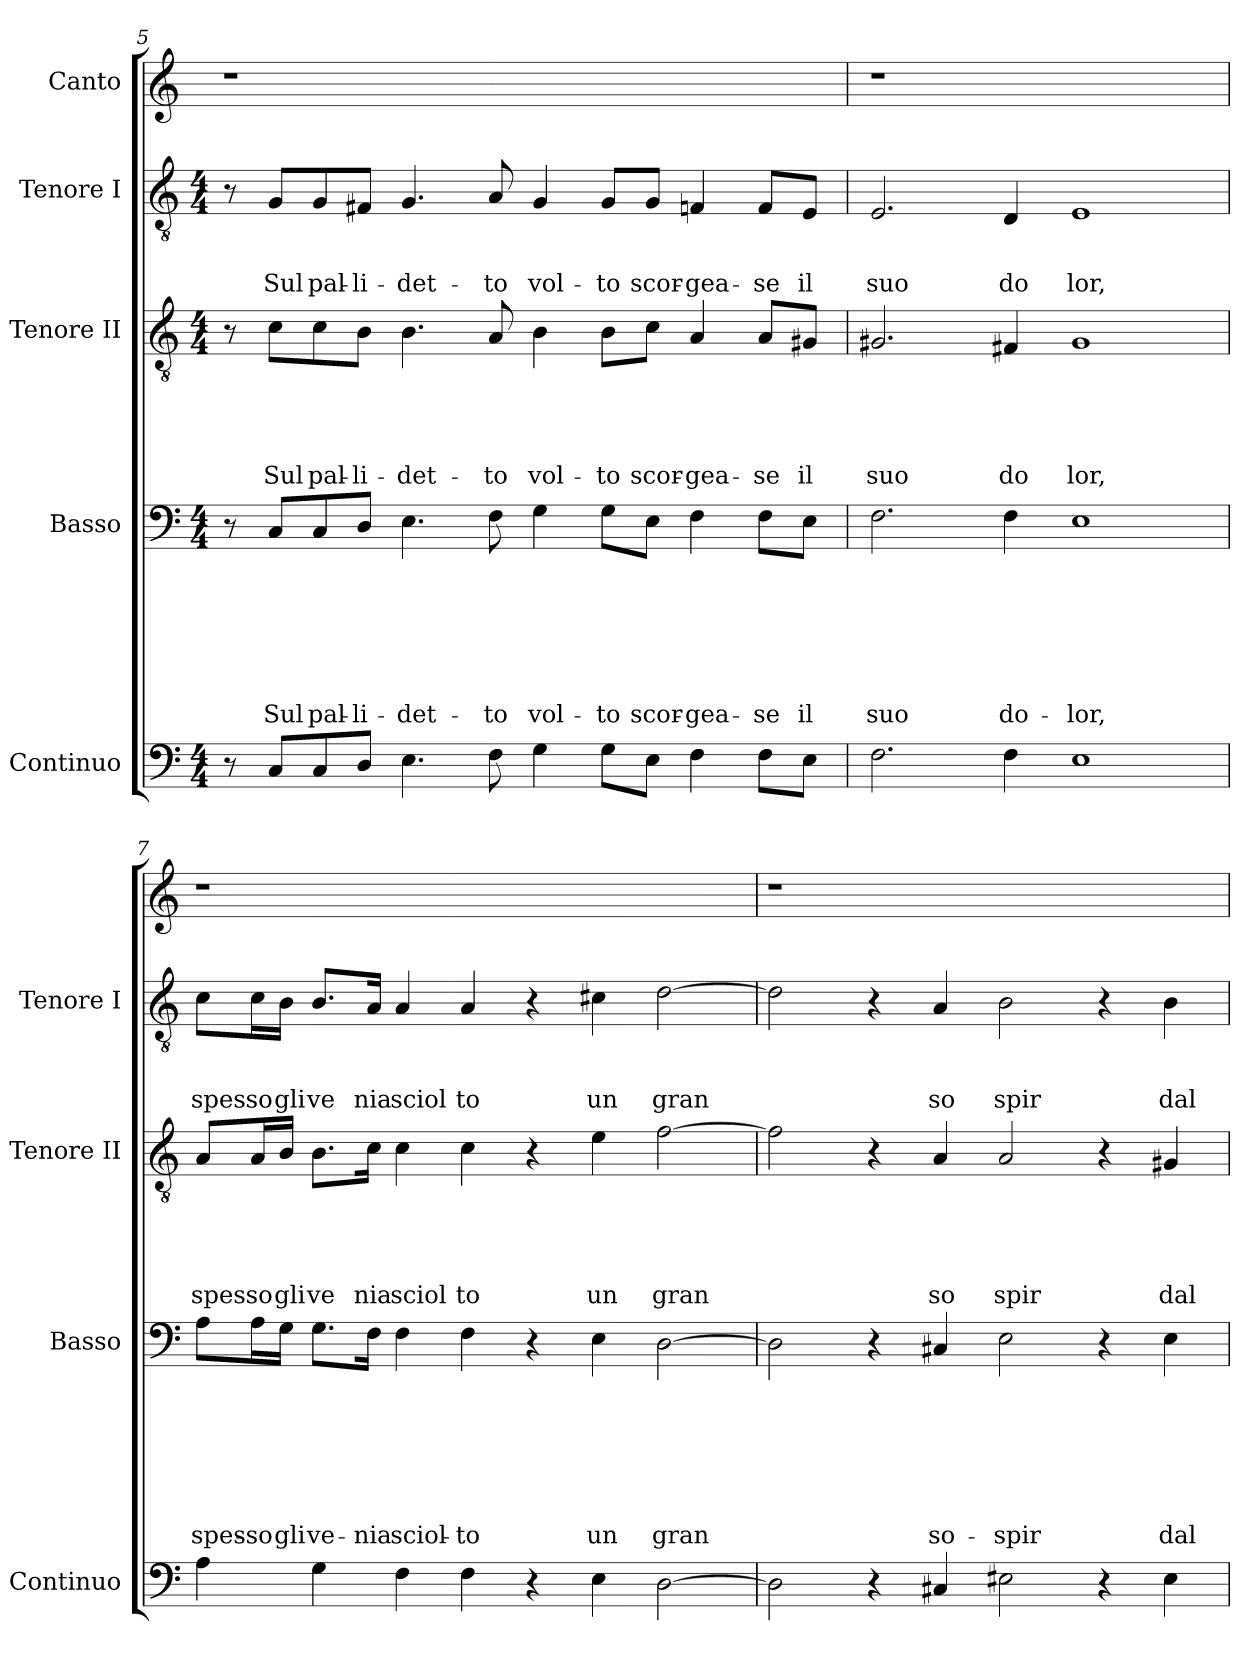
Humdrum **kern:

**kern	**kern	**text	**text	**text	**text	**text	**text	**text	**kern	**text	**text	**text	**text	**text	**kern	**text	**text	**text	**kern
*part5	*part4	*part4	*part4	*part4	*part4	*part4	*part4	*part4	*part3	*part3	*part3	*part3	*part3	*part3	*part2	*part2	*part2	*part2	*part1
*staff5	*staff4	*staff4	*staff4	*staff4	*staff4	*staff4	*staff4	*staff4	*staff3	*staff3	*staff3	*staff3	*staff3	*staff3	*staff2	*staff2	*staff2	*staff2	*staff1
*I"Continuo	*I"Basso	*	*	*	*	*	*	*	*I"Tenore II	*	*	*	*	*	*I"Tenore I	*	*	*	*I"Canto
*I'Continuo	*I'Basso	*	*	*	*	*	*	*	*I'Tenore II	*	*	*	*	*	*I'Tenore I	*	*	*	*
*clefF4	*clefF4	*	*	*	*	*	*	*	*clefGv2	*	*	*	*	*	*clefGv2	*	*	*	*clefG2
*k[]	*k[]	*	*	*	*	*	*	*	*k[]	*	*	*	*	*	*k[]	*	*	*	*k[]
*C:	*C:	*	*	*	*	*	*	*	*C:	*	*	*	*	*	*C:	*	*	*	*C:
*M4/4	*M4/4	*	*	*	*	*	*	*	*M4/4	*	*	*	*	*	*M4/4	*	*	*	*
=5	=5	=5	=5	=5	=5	=5	=5	=5	=5	=5	=5	=5	=5	=5	=5	=5	=5	=5	=5
8r	8r	.	.	.	.	.	.	.	8r	.	.	.	.	.	8r	.	.	.	1r
!	!	!	!	!	!	!	!	!LO:LY:b	!	!	!	!	!	!LO:LY:b	!	!	!	!LO:LY:b	!
8C/L	8C/L	.	.	.	.	.	.	Sul	8c\L	.	.	.	.	Sul	8G/L	.	.	Sul	.
!	!	!	!	!	!	!	!	!LO:LY:b	!	!	!	!	!	!LO:LY:b	!	!	!	!LO:LY:b	!
8C/	8C/	.	.	.	.	.	.	pal-	8c\	.	.	.	.	pal-	8G/	.	.	pal-	.
!	!	!	!	!	!	!	!	!LO:LY:b	!	!	!	!	!	!LO:LY:b	!	!	!	!LO:LY:b	!
8D/J	8D/J	.	.	.	.	.	.	-li-	8B\J	.	.	.	.	-li-	8F#X/J	.	.	-li-	.
!	!	!	!	!	!	!	!	!LO:LY:b	!	!	!	!	!	!LO:LY:b	!	!	!	!LO:LY:b	!
4.E\	4.E\	.	.	.	.	.	.	-det-	4.B\	.	.	.	.	-det-	4.G/	.	.	-det-	.
!	!	!	!	!	!	!	!	!LO:LY:b	!	!	!	!	!	!LO:LY:b	!	!	!	!LO:LY:b	!
8F\	8F\	.	.	.	.	.	.	-to	8A/	.	.	.	.	-to	8A/	.	.	-to	.
!	!	!	!	!	!	!	!	!LO:LY:b	!	!	!	!	!	!LO:LY:b	!	!	!	!LO:LY:b	!
4G\	4G\	.	.	.	.	.	.	vol-	4B\	.	.	.	.	vol-	4G/	.	.	vol-	1ryy
!	!	!	!	!	!	!	!	!LO:LY:b	!	!	!	!	!	!LO:LY:b	!	!	!	!LO:LY:b	!
8G\L	8G\L	.	.	.	.	.	.	-to	8B\L	.	.	.	.	-to	8G/L	.	.	-to	.
!	!	!	!	!	!	!	!	!LO:LY:b	!	!	!	!	!	!LO:LY:b	!	!	!	!LO:LY:b	!
8E\J	8E\J	.	.	.	.	.	.	scor-	8c\J	.	.	.	.	scor-	8G/J	.	.	scor-	.
!	!	!	!	!	!	!	!	!LO:LY:b	!	!	!	!	!	!LO:LY:b	!	!	!	!LO:LY:b	!
4F\	4F\	.	.	.	.	.	.	-gea-	4A/	.	.	.	.	-gea-	4Fn/	.	.	-gea-	.
!	!	!	!	!	!	!	!	!LO:LY:b	!	!	!	!	!	!LO:LY:b	!	!	!	!LO:LY:b	!
8F\L	8F\L	.	.	.	.	.	.	-se	8A/L	.	.	.	.	-se	8F/L	.	.	-se	.
!	!	!	!	!	!	!	!	!LO:LY:b	!	!	!	!	!	!LO:LY:b	!	!	!	!LO:LY:b	!
8E\J	8E\J	.	.	.	.	.	.	il	8G#X/J	.	.	.	.	il	8E/J	.	.	il	.
!!LO:LB:g=z
=6	=6	=6	=6	=6	=6	=6	=6	=6	=6	=6	=6	=6	=6	=6	=6	=6	=6	=6	=6
!	!	!	!	!	!	!	!	!LO:LY:b	!	!	!	!	!	!LO:LY:b	!	!	!	!LO:LY:b	!
2.F\	2.F\	.	.	.	.	.	.	suo	2.G#X/	.	.	.	.	suo	2.E/	.	.	suo	1r
!	!	!	!	!	!	!	!	!LO:LY:b	!	!	!	!	!	!LO:LY:b	!	!	!	!LO:LY:b	!
4F\	4F\	.	.	.	.	.	.	do-	4F#X/	.	.	.	.	do	4D/	.	.	do	.
!	!	!	!	!	!	!	!	!LO:LY:b	!	!	!	!	!	!LO:LY:b	!	!	!	!LO:LY:b	!
1E	1E	.	.	.	.	.	.	-lor,	1G#	.	.	.	.	lor,	1E	.	.	lor,	1ryy
=7	=7	=7	=7	=7	=7	=7	=7	=7	=7	=7	=7	=7	=7	=7	=7	=7	=7	=7	=7
!	!	!	!	!	!	!	!	!LO:LY:b	!	!	!	!	!	!LO:LY:b	!	!	!	!LO:LY:b	!
4A\	8A\L	.	.	.	.	.	.	spes-	8A/L	.	.	.	.	spes	8c\L	.	.	spes	1r
!	!	!	!	!	!	!	!	!LO:LY:b	!	!	!	!	!	!LO:LY:b	!	!	!	!LO:LY:b	!
.	16A\L	.	.	.	.	.	.	-so	16A/L	.	.	.	.	so	16c\L	.	.	so	.
!	!	!	!	!	!	!	!	!LO:LY:b	!	!	!	!	!	!LO:LY:b	!	!	!	!LO:LY:b	!
.	16G\JJ	.	.	.	.	.	.	gli	16B/JJ	.	.	.	.	gli	16B\JJ	.	.	gli	.
!	!	!	!	!	!	!	!	!LO:LY:b	!	!	!	!	!	!LO:LY:b	!	!	!	!LO:LY:b	!
4G\	8.G\L	.	.	.	.	.	.	ve-	8.B\L	.	.	.	.	ve	8.B/L	.	.	ve	.
!	!	!	!	!	!	!	!	!LO:LY:b	!	!	!	!	!	!LO:LY:b	!	!	!	!LO:LY:b	!
.	16F\Jk	.	.	.	.	.	.	-nia	16c\Jk	.	.	.	.	nia	16A/Jk	.	.	nia	.
!	!	!	!	!	!	!	!	!LO:LY:b	!	!	!	!	!	!LO:LY:b	!	!	!	!LO:LY:b	!
4F\	4F\	.	.	.	.	.	.	sciol-	4c\	.	.	.	.	sciol	4A/	.	.	sciol	.
!	!	!	!	!	!	!	!	!LO:LY:b	!	!	!	!	!	!LO:LY:b	!	!	!	!LO:LY:b	!
4F\	4F\	.	.	.	.	.	.	-to	4c\	.	.	.	.	to	4A/	.	.	to	.
4r	4r	.	.	.	.	.	.	.	4r	.	.	.	.	.	4r	.	.	.	1ryy
!	!	!	!	!	!	!	!	!LO:LY:b	!	!	!	!	!	!LO:LY:b	!	!	!	!LO:LY:b	!
4E\	4E\	.	.	.	.	.	.	un	4e\	.	.	.	.	un	4c#X\	.	.	un	.
!	!	!	!	!	!	!	!	!LO:LY:b	!	!	!	!	!	!LO:LY:b	!	!	!	!LO:LY:b	!
[>2D\	[>2D\	.	.	.	.	.	.	gran	[>2f\	.	.	.	.	gran	[>2d\	.	.	gran	.
=8	=8	=8	=8	=8	=8	=8	=8	=8	=8	=8	=8	=8	=8	=8	=8	=8	=8	=8	=8
2D\]	2D\]	.	.	.	.	.	.	.	2f\]	.	.	.	.	.	2d\]	.	.	.	1r
4r	4r	.	.	.	.	.	.	.	4r	.	.	.	.	.	4r	.	.	.	.
!	!	!	!	!	!	!	!	!LO:LY:b	!	!	!	!	!	!LO:LY:b	!	!	!	!LO:LY:b	!
4C#X/	4C#X/	.	.	.	.	.	.	so-	4A/	.	.	.	.	so	4A/	.	.	so	.
!	!	!	!	!	!	!	!	!LO:LY:b	!	!	!	!	!	!LO:LY:b	!	!	!	!LO:LY:b	!
2E#\	2E\	.	.	.	.	.	.	-spir	2A/	.	.	.	.	spir	2B\	.	.	spir	1ryy
4r	4r	.	.	.	.	.	.	.	4r	.	.	.	.	.	4r	.	.	.	.
!	!	!	!	!	!	!	!	!LO:LY:b	!	!	!	!	!	!LO:LY:b	!	!	!	!LO:LY:b	!
4E#\	4E\	.	.	.	.	.	.	dal	4G#X/	.	.	.	.	dal	4B\	.	.	dal	.
=	=	=	=	=	=	=	=	=	=	=	=	=	=	=	=	=	=	=	=
*-	*-	*-	*-	*-	*-	*-	*-	*-	*-	*-	*-	*-	*-	*-	*-	*-	*-	*-	*-
